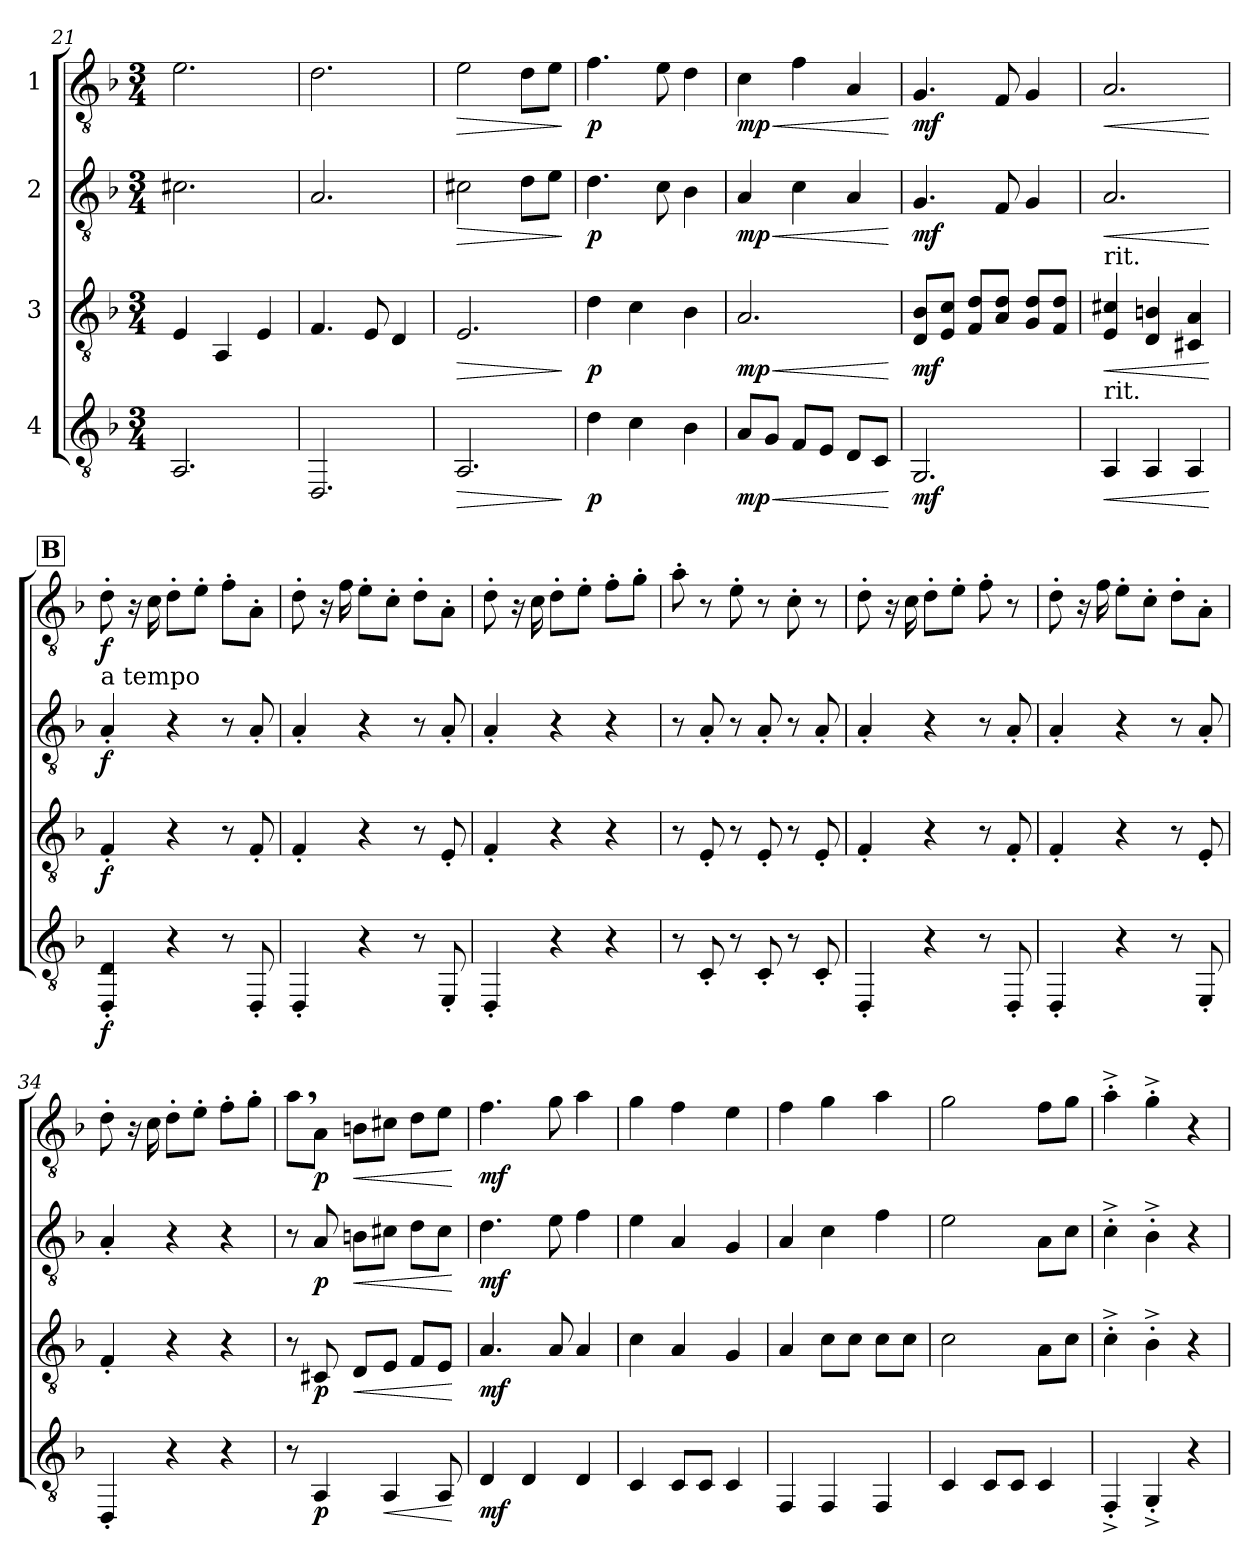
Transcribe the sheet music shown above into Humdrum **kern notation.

**kern	**dynam	**kern	**dynam	**kern	**dynam	**kern	**dynam
*part4	*part4	*part3	*part3	*part2	*part2	*part1	*part1
*staff4	*staff4	*staff3	*staff3	*staff2	*staff2	*staff1	*staff1
*I"4	*	*I"3	*	*I"2	*	*I"1	*
*clefGv2	*	*clefGv2	*	*clefGv2	*	*clefGv2	*
*k[b-]	*	*k[b-]	*	*k[b-]	*	*k[b-]	*
*d:	*	*d:	*	*d:	*	*d:	*
*M3/4	*	*M3/4	*	*M3/4	*	*M3/4	*
=21	=21	=21	=21	=21	=21	=21	=21
2.AA/	.	4E/	.	2.c#X\	.	2.e\	.
.	.	4AA/	.	.	.	.	.
.	.	4E/	.	.	.	.	.
=22	=22	=22	=22	=22	=22	=22	=22
2.DD/	.	4.F/	.	2.A/	.	2.d\	.
.	.	8E/	.	.	.	.	.
.	.	4D/	.	.	.	.	.
=23	=23	=23	=23	=23	=23	=23	=23
!	!LO:HP:b	!	!LO:HP:b	!	!LO:HP:b	!	!LO:HP:b
2.AA/	>	2.E/	>	2c#X\	>	2e\	>
.	.	.	.	8d\L	.	8d\L	.
.	.	.	.	8e\J	.	8e\J	.
.	]	.	]	.	]	.	]
=24	=24	=24	=24	=24	=24	=24	=24
!	!LO:DY:b	!	!LO:DY:b	!	!LO:DY:b	!	!LO:DY:b
4d\	p	4d\	p	4.d\	p	4.f\	p
4c\	.	4c\	.	.	.	.	.
.	.	.	.	8c\	.	8e\	.
4B-\	.	4B-\	.	4B-\	.	4d\	.
=25	=25	=25	=25	=25	=25	=25	=25
!	!LO:HP:b	!	!LO:HP:b	!	!LO:HP:b	!	!LO:HP:b
!	!LO:DY:n=1:b	!	!LO:DY:n=1:b	!	!LO:DY:n=1:b	!	!LO:DY:n=1:b
8A/L	< mp	2.A/	< mp	4A/	< mp	4c\	< mp
8G/J	.	.	.	.	.	.	.
8F/L	.	.	.	4c\	.	4f\	.
8E/J	.	.	.	.	.	.	.
8D/L	.	.	.	4A/	.	4A/	.
8C/J	.	.	.	.	.	.	.
.	[	.	[	.	[	.	[
=26	=26	=26	=26	=26	=26	=26	=26
!	!LO:DY:b	!	!LO:DY:b	!	!LO:DY:b	!	!LO:DY:b
2.GG/	mf	8D/ 8B-/L	mf	4.G/	mf	4.G/	mf
.	.	8E/ 8c/J	.	.	.	.	.
.	.	8F/ 8d/L	.	.	.	.	.
.	.	8A/ 8d/J	.	8F/	.	8F/	.
.	.	8G/ 8d/L	.	4G/	.	4G/	.
.	.	8F/ 8d/J	.	.	.	.	.
=27	=27	=27	=27	=27	=27	=27	=27
!	!	!LO:TX:a:t=rit.	!	!	!	!	!
!LO:TX:a:t=rit.	!	!	!	!	!	!	!
!	!LO:HP:b	!	!LO:HP:b	!	!LO:HP:b	!	!LO:HP:b
4AA/	<	4E/ 4c#X/	<	2.A/	<	2.A/	<
4AA/	.	4D/ 4Bn/	.	.	.	.	.
4AA/	.	4C#X/ 4A/	.	.	.	.	.
.	[	.	[	.	[	.	[
!!LO:LB:g=z
!!LO:REH:place=s1:a:B:fs=14:t=B
=28	=28	=28	=28	=28	=28	=28	=28
!	!	!	!	!	!	!LO:TX:b:t=a tempo	!
!	!LO:DY:b	!	!LO:DY:b	!	!LO:DY:b	!	!LO:DY:b
4DD/' 4D/'	f	4F'/	f	4A'/	f	8d'\	f
.	.	.	.	.	.	16r	.
.	.	.	.	.	.	16c\	.
4r	.	4r	.	4r	.	8d'\L	.
.	.	.	.	.	.	8e'\J	.
8r	.	8r	.	8r	.	8f'\L	.
8DD'/	.	8F'/	.	8A'/	.	8A'\J	.
=29	=29	=29	=29	=29	=29	=29	=29
4DD'/	.	4F'/	.	4A'/	.	8d'\	.
.	.	.	.	.	.	16r	.
.	.	.	.	.	.	16f\	.
4r	.	4r	.	4r	.	8e'\L	.
.	.	.	.	.	.	8c'\J	.
8r	.	8r	.	8r	.	8d'\L	.
8EE'/	.	8E'/	.	8A'/	.	8A'\J	.
=30	=30	=30	=30	=30	=30	=30	=30
4DD'/	.	4F'/	.	4A'/	.	8d'\	.
.	.	.	.	.	.	16r	.
.	.	.	.	.	.	16c\	.
4r	.	4r	.	4r	.	8d'\L	.
.	.	.	.	.	.	8e'\J	.
4r	.	4r	.	4r	.	8f'\L	.
.	.	.	.	.	.	8g'\J	.
=31	=31	=31	=31	=31	=31	=31	=31
8r	.	8r	.	8r	.	8a'\	.
8C'/	.	8E'/	.	8A'/	.	8r	.
8r	.	8r	.	8r	.	8e'\	.
8C'/	.	8E'/	.	8A'/	.	8r	.
8r	.	8r	.	8r	.	8c'\	.
8C'/	.	8E'/	.	8A'/	.	8r	.
=32	=32	=32	=32	=32	=32	=32	=32
4DD'/	.	4F'/	.	4A'/	.	8d'\	.
.	.	.	.	.	.	16r	.
.	.	.	.	.	.	16c\	.
4r	.	4r	.	4r	.	8d'\L	.
.	.	.	.	.	.	8e'\J	.
8r	.	8r	.	8r	.	8f'\	.
8DD'/	.	8F'/	.	8A'/	.	8r	.
=33	=33	=33	=33	=33	=33	=33	=33
4DD'/	.	4F'/	.	4A'/	.	8d'\	.
.	.	.	.	.	.	16r	.
.	.	.	.	.	.	16f\	.
4r	.	4r	.	4r	.	8e'\L	.
.	.	.	.	.	.	8c'\J	.
8r	.	8r	.	8r	.	8d'\L	.
8EE'/	.	8E'/	.	8A'/	.	8A'\J	.
=34	=34	=34	=34	=34	=34	=34	=34
4DD'/	.	4F'/	.	4A'/	.	8d'\	.
.	.	.	.	.	.	16r	.
.	.	.	.	.	.	16c\	.
4r	.	4r	.	4r	.	8d'\L	.
.	.	.	.	.	.	8e'\J	.
4r	.	4r	.	4r	.	8f'\L	.
.	.	.	.	.	.	8g'\J	.
!!LO:PB:g=z
=35	=35	=35	=35	=35	=35	=35	=35
8r	.	8r	.	8r	.	8a,\L	.
!	!LO:DY:b	!	!LO:DY:b	!	!LO:DY:b	!	!LO:DY:b
4AA/	p	8C#X/	p	8A/	p	8A\J	p
!	!	!	!LO:HP:b	!	!LO:HP:b	!	!LO:HP:b
.	.	8D/L	<	8Bn\L	<	8Bn\L	<
!	!LO:HP:b	!	!	!	!	!	!
4AA/	<	8E/J	.	8c#X\J	.	8c#X\J	.
.	.	8F/L	.	8d\L	.	8d\L	.
8AA/	.	8E/J	.	8c#\J	.	8e\J	.
.	[	.	[	.	[	.	[
=36	=36	=36	=36	=36	=36	=36	=36
!	!LO:DY:b	!	!LO:DY:b	!	!LO:DY:b	!	!LO:DY:b
4D/	mf	4.A/	mf	4.d\	mf	4.f\	mf
4D/	.	.	.	.	.	.	.
.	.	8A/	.	8e\	.	8g\	.
4D/	.	4A/	.	4f\	.	4a\	.
=37	=37	=37	=37	=37	=37	=37	=37
4C/	.	4c\	.	4e\	.	4g\	.
8C/L	.	4A/	.	4A/	.	4f\	.
8C/J	.	.	.	.	.	.	.
4C/	.	4G/	.	4G/	.	4e\	.
=38	=38	=38	=38	=38	=38	=38	=38
4FF/	.	4A/	.	4A/	.	4f\	.
4FF/	.	8c\L	.	4c\	.	4g\	.
.	.	8c\J	.	.	.	.	.
4FF/	.	8c\L	.	4f\	.	4a\	.
.	.	8c\J	.	.	.	.	.
=39	=39	=39	=39	=39	=39	=39	=39
4C/	.	2c\	.	2e\	.	2g\	.
8C/L	.	.	.	.	.	.	.
8C/J	.	.	.	.	.	.	.
4C/	.	8A\L	.	8A\L	.	8f\L	.
.	.	8c\J	.	8c\J	.	8g\J	.
=40	=40	=40	=40	=40	=40	=40	=40
4FF^'/	.	4c^'\	.	4c^'\	.	4a^'\	.
4GG^'/	.	4B-^'\	.	4B-^'\	.	4g^'\	.
4r	.	4r	.	4r	.	4r	.
=	=	=	=	=	=	=	=
*-	*-	*-	*-	*-	*-	*-	*-
